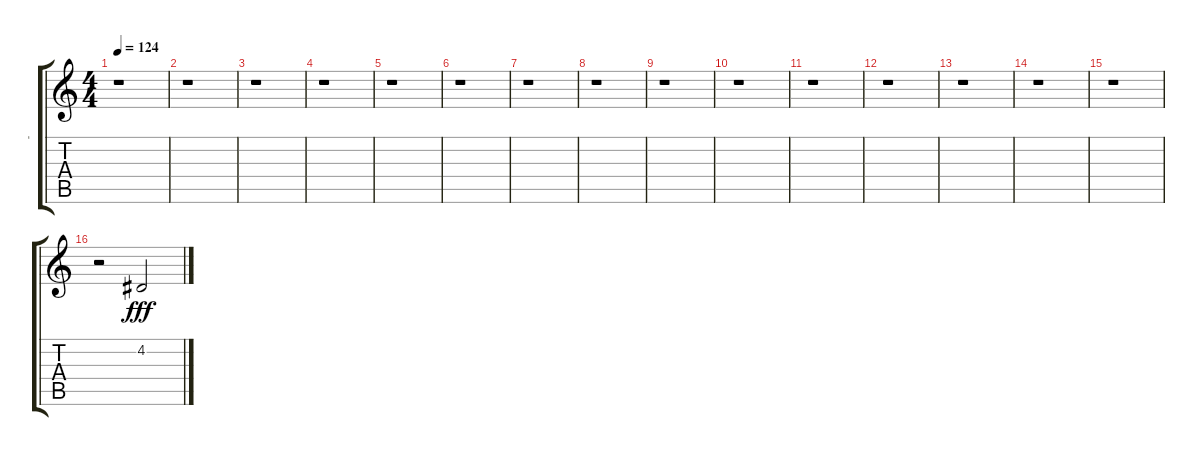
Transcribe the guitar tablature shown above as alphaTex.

\track ("-" "-") {instrument orchestralharp}
\staff {score tabs}
\tuning (E4 B3 G3 D3 A2 E2) {hide}
\ts (4 4)
\tempo 124
\clef g2
\ks c
r.1{dy fff} |
r.1 |
r.1 |
r.1 |
r.1 |
r.1 |
r.1 |
r.1 |
r.1 |
r.1 |
r.1 |
r.1 |
r.1 |
r.1 |
r.1 |
r.2 4.2.2{volume 16}
